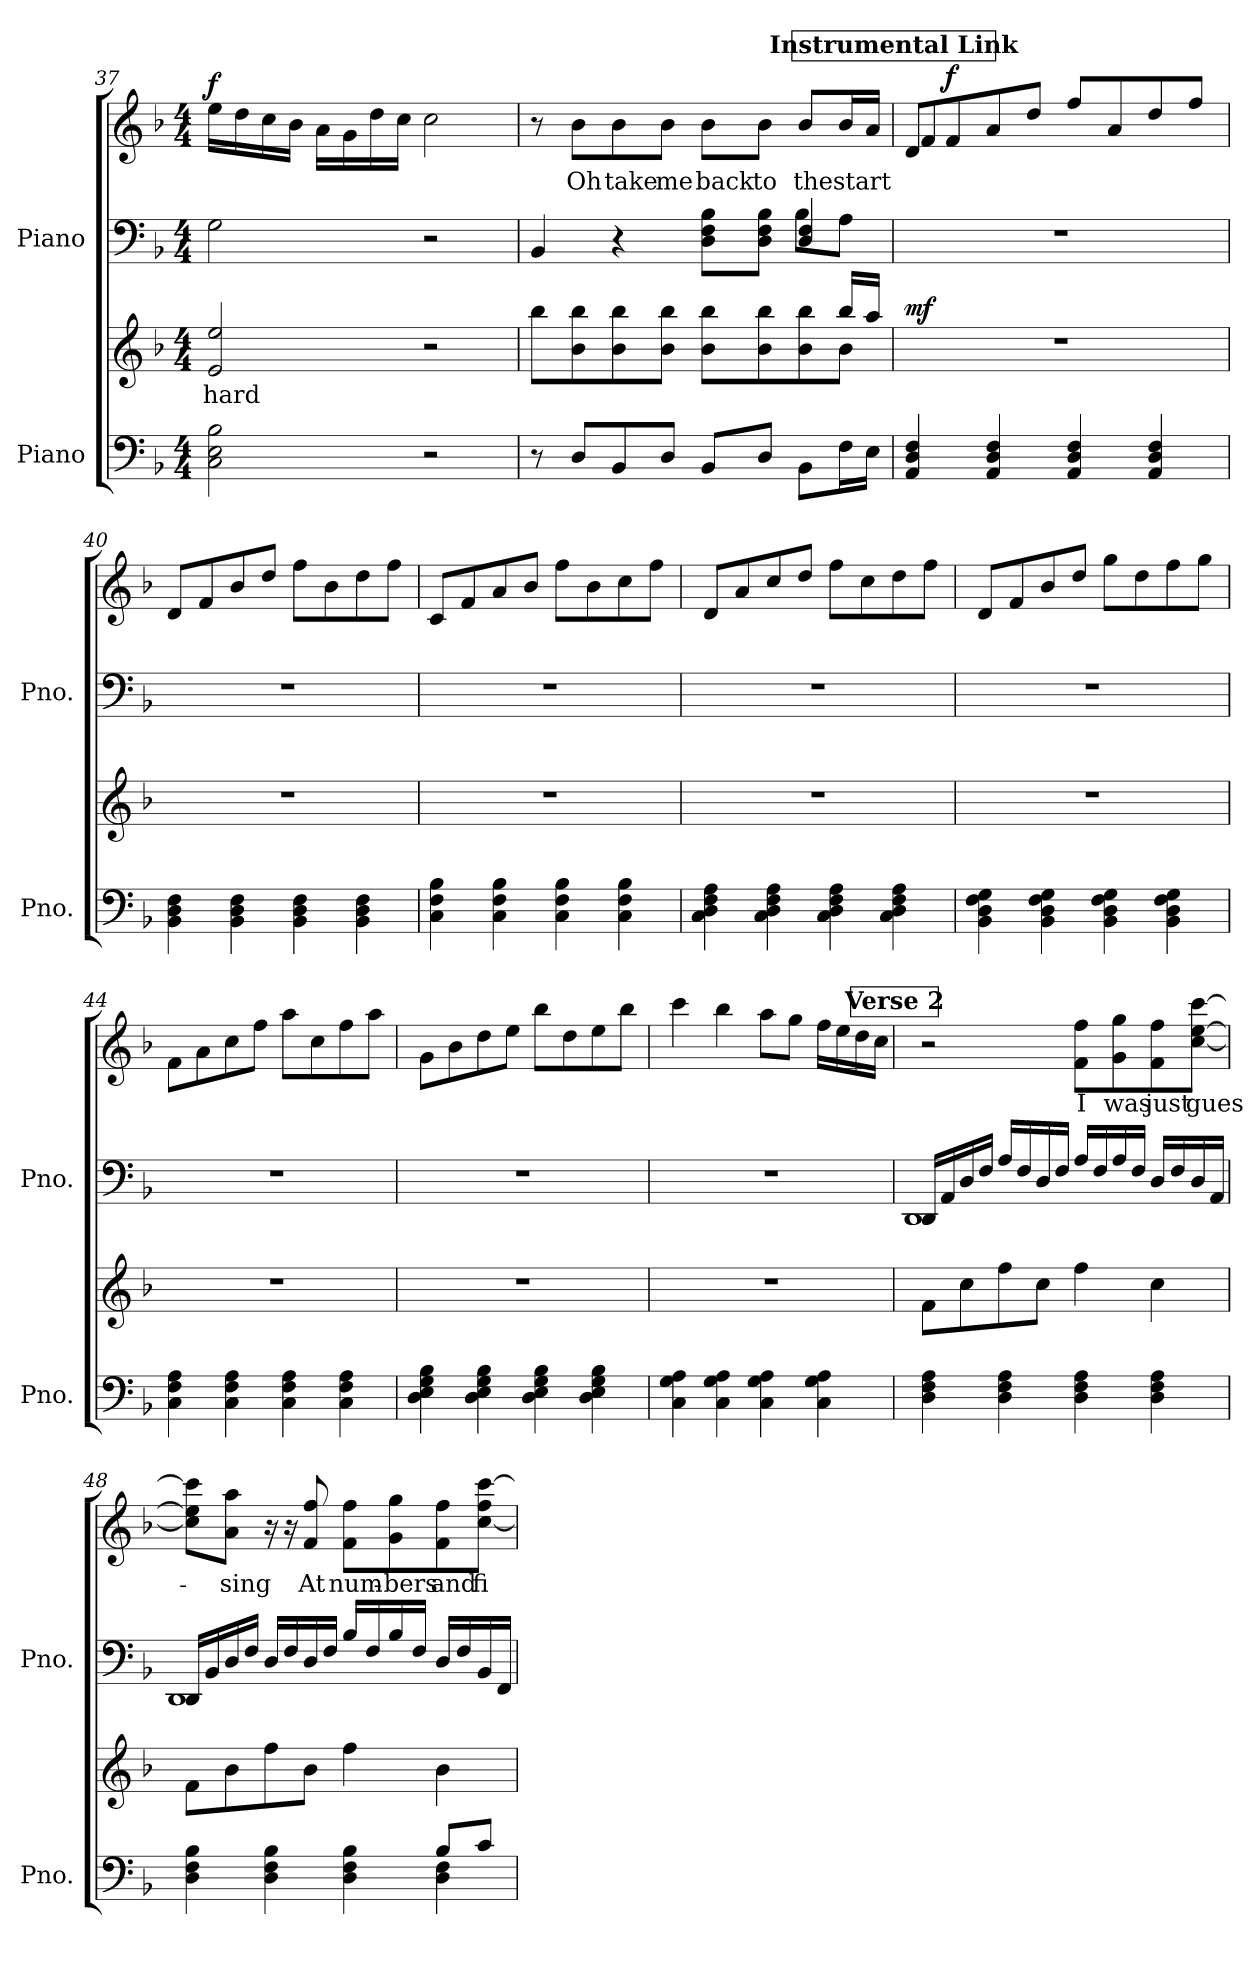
**kern	**kern	**text	**dynam	**kern	**kern	**text	**dynam
*part2	*part2	*part2	*part2	*part1	*part1	*part1	*part1
*staff4	*staff3	*staff3	*staff3/4	*staff2	*staff1	*staff1	*staff1/2
*I"Piano	*	*	*	*I"Piano	*	*	*
*I'Pno.	*	*	*	*I'Pno.	*	*	*
*clefF4	*clefG2	*	*	*clefF4	*clefG2	*	*
*k[b-]	*k[b-]	*	*	*k[b-]	*k[b-]	*	*
*M4/4	*M4/4	*	*	*M4/4	*M4/4	*	*
=37	=37	=37	=37	=37	=37	=37	=37
!	!	!	!	!	!	!	!LO:DY:b
2C\ 2E\ 2B-\	2e/ 2ee/	hard	.	2G\	16ee\LL	.	f
.	.	.	.	.	16dd\	.	.
.	.	.	.	.	16cc\	.	.
.	.	.	.	.	16b-\JJ	.	.
.	.	.	.	.	16a\LL	.	.
.	.	.	.	.	16g\	.	.
.	.	.	.	.	16dd\	.	.
.	.	.	.	.	16cc\JJ	.	.
2r	2r	.	.	2r	2cc\	.	.
!!LO:LB:g=z
=38	=38	=38	=38	=38	=38	=38	=38
*	*^	*	*	*^	*	*	*
8r	8bb-\L	2..ryy	.	.	4BB-/	2.ryy	8r	.	.
8D/L	8b-\ 8bb-\	.	.	.	.	.	8b-\L	Oh	.
8BB-/	8b-\ 8bb-\	.	.	.	4r	.	8b-\	take	.
8D/J	8b-\ 8bb-\J	.	.	.	.	.	8b-\J	me	.
8BB-/L	8b-\ 8bb-\L	.	.	.	8D\ 8F\ 8B-\L	.	8b-\L	back	.
8D/J	8b-\ 8bb-\	.	.	.	8D\ 8F\ 8B-\J	.	8b-\J	to	.
8BB-\L	8b-\ 8bb-\	.	.	.	4D/ 4F/	8B-\L	8b-/L	the	.
16F\L	8b-\J	16bb-/LL	.	.	.	8A\J	16b-/L	start	.
16E\JJ	.	16aa/JJ	.	.	.	.	16a/JJ	.	.
*	*	*	*	*	*v	*v	*	*	*
!!LO:REH:place=s1:a:B:fs=14:t=Instrumental Link
=39	=39	=39	=39	=39	=39	=39	=39	=39
*	*	*	*	*	*	*^	*	*
!	!	!	!	!LO:DY:b	!	!	!	!	!
*	*v	*v	*	*	*	*	*	*	*
4AA/ 4D/ 4F/	1r	.	mf	1r	8d/L	4f/	.	.
!	!	!	!	!	!	!	!	!LO:DY:b
.	.	.	.	.	8f/	.	.	f
4AA/ 4D/ 4F/	.	.	.	.	8a/	2.ryy	.	.
.	.	.	.	.	8dd/J	.	.	.
4AA/ 4D/ 4F/	.	.	.	.	8ff/L	.	.	.
.	.	.	.	.	8a/	.	.	.
4AA/ 4D/ 4F/	.	.	.	.	8dd/	.	.	.
.	.	.	.	.	8ff/J	.	.	.
*	*	*	*	*	*v	*v	*	*
=40	=40	=40	=40	=40	=40	=40	=40
4BB-\ 4D\ 4F\	1r	.	.	1r	8d/L	.	.
.	.	.	.	.	8f/	.	.
4BB-\ 4D\ 4F\	.	.	.	.	8b-/	.	.
.	.	.	.	.	8dd/J	.	.
4BB-\ 4D\ 4F\	.	.	.	.	8ff\L	.	.
.	.	.	.	.	8b-\	.	.
4BB-\ 4D\ 4F\	.	.	.	.	8dd\	.	.
.	.	.	.	.	8ff\J	.	.
=41	=41	=41	=41	=41	=41	=41	=41
4C\ 4F\ 4B-\	1r	.	.	1r	8c/L	.	.
.	.	.	.	.	8f/	.	.
4C\ 4F\ 4B-\	.	.	.	.	8a/	.	.
.	.	.	.	.	8b-/J	.	.
4C\ 4F\ 4B-\	.	.	.	.	8ff\L	.	.
.	.	.	.	.	8b-\	.	.
4C\ 4F\ 4B-\	.	.	.	.	8cc\	.	.
.	.	.	.	.	8ff\J	.	.
=42	=42	=42	=42	=42	=42	=42	=42
4C\ 4D\ 4F\ 4A\	1r	.	.	1r	8d/L	.	.
.	.	.	.	.	8a/	.	.
4C\ 4D\ 4F\ 4A\	.	.	.	.	8cc/	.	.
.	.	.	.	.	8dd/J	.	.
4C\ 4D\ 4F\ 4A\	.	.	.	.	8ff\L	.	.
.	.	.	.	.	8cc\	.	.
4C\ 4D\ 4F\ 4A\	.	.	.	.	8dd\	.	.
.	.	.	.	.	8ff\J	.	.
=43	=43	=43	=43	=43	=43	=43	=43
4BB-\ 4D\ 4F\ 4G\	1r	.	.	1r	8d/L	.	.
.	.	.	.	.	8f/	.	.
4BB-\ 4D\ 4F\ 4G\	.	.	.	.	8b-/	.	.
.	.	.	.	.	8dd/J	.	.
4BB-\ 4D\ 4F\ 4G\	.	.	.	.	8gg\L	.	.
.	.	.	.	.	8dd\	.	.
4BB-\ 4D\ 4F\ 4G\	.	.	.	.	8ff\	.	.
.	.	.	.	.	8gg\J	.	.
!!LO:LB:g=z
=44	=44	=44	=44	=44	=44	=44	=44
4C\ 4F\ 4A\	1r	.	.	1r	8f\L	.	.
.	.	.	.	.	8a\	.	.
4C\ 4F\ 4A\	.	.	.	.	8cc\	.	.
.	.	.	.	.	8ff\J	.	.
4C\ 4F\ 4A\	.	.	.	.	8aa\L	.	.
.	.	.	.	.	8cc\	.	.
4C\ 4F\ 4A\	.	.	.	.	8ff\	.	.
.	.	.	.	.	8aa\J	.	.
=45	=45	=45	=45	=45	=45	=45	=45
4D\ 4E\ 4G\ 4B-\	1r	.	.	1r	8g\L	.	.
.	.	.	.	.	8b-\	.	.
4D\ 4E\ 4G\ 4B-\	.	.	.	.	8dd\	.	.
.	.	.	.	.	8ee\J	.	.
4D\ 4E\ 4G\ 4B-\	.	.	.	.	8bb-\L	.	.
.	.	.	.	.	8dd\	.	.
4D\ 4E\ 4G\ 4B-\	.	.	.	.	8ee\	.	.
.	.	.	.	.	8bb-\J	.	.
=46	=46	=46	=46	=46	=46	=46	=46
4C\ 4G\ 4A\	1r	.	.	1r	4ccc\	.	.
4C\ 4G\ 4A\	.	.	.	.	4bb-\	.	.
4C\ 4G\ 4A\	.	.	.	.	8aa\L	.	.
.	.	.	.	.	8gg\J	.	.
4C\ 4G\ 4A\	.	.	.	.	16ff\LL	.	.
.	.	.	.	.	16ee\	.	.
.	.	.	.	.	16dd\	.	.
.	.	.	.	.	16cc\JJ	.	.
!!LO:REH:place=s1:a:B:fs=14:t=Verse 2
=47	=47	=47	=47	=47	=47	=47	=47
*	*	*	*	*^	*	*	*
4D\ 4F\ 4A\	8f\L	.	.	16DD/LL	1DD	2r	.	.
.	.	.	.	16AA/	.	.	.	.
.	8cc\	.	.	16D/	.	.	.	.
.	.	.	.	16F/JJ	.	.	.	.
4D\ 4F\ 4A\	8ff\	.	.	16A/LL	.	.	.	.
.	.	.	.	16F/	.	.	.	.
.	8cc\J	.	.	16D/	.	.	.	.
.	.	.	.	16F/JJ	.	.	.	.
4D\ 4F\ 4A\	4ff\	.	.	16A/LL	.	8f\ 8ff\L	I	.
.	.	.	.	16F/	.	.	.	.
.	.	.	.	16A/	.	8g\ 8gg\	was	.
.	.	.	.	16F/JJ	.	.	.	.
4D\ 4F\ 4A\	4cc\	.	.	16D/LL	.	8f\ 8ff\	just	.
.	.	.	.	16F/	.	.	.	.
.	.	.	.	16D/	.	[8cc\ [8ee\ [8ccc\J	gues-	.
.	.	.	.	16AA/JJ	.	.	.	.
!!LO:PB:g=z
=48	=48	=48	=48	=48	=48	=48	=48	=48
*^	*	*	*	*	*	*	*	*
4D\ 4F\ 4B-\	2.ryy	8f\L	.	.	16DD/LL	1DD	8cc\] 8ee\] 8ccc\]L	.	.
.	.	.	.	.	16BB-/	.	.	.	.
.	.	8b-\	.	.	16D/	.	8a\ 8aa\J	-sing	.
.	.	.	.	.	16F/JJ	.	.	.	.
4D\ 4F\ 4B-\	.	8ff\	.	.	16D/LL	.	16r	.	.
.	.	.	.	.	16F/	.	16r	.	.
.	.	8b-\J	.	.	16D/	.	8f/ 8ff/	At	.
.	.	.	.	.	16F/JJ	.	.	.	.
4D\ 4F\ 4B-\	.	4ff\	.	.	16B-/LL	.	8f\ 8ff\L	num-	.
.	.	.	.	.	16F/	.	.	.	.
.	.	.	.	.	16B-/	.	8g\ 8gg\	-bers	.
.	.	.	.	.	16F/JJ	.	.	.	.
4D\ 4F\	8B-/L	4b-\	.	.	16D/LL	.	8f\ 8ff\	and	.
.	.	.	.	.	16F/	.	.	.	.
.	8c/J	.	.	.	16BB-/	.	[8cc\ 8ff\ [8ccc\J	fi-	.
.	.	.	.	.	16FF/JJ	.	.	.	.
*v	*v	*	*	*	*v	*v	*	*	*
=	=	=	=	=	=	=	=
*-	*-	*-	*-	*-	*-	*-	*-
